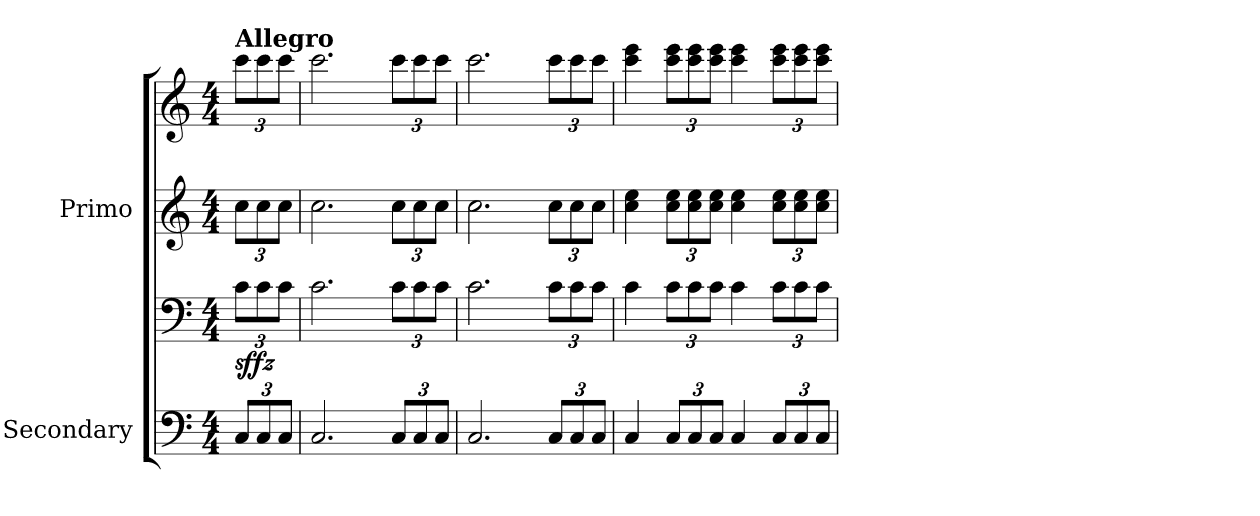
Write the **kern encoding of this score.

**kern	**kern	**dynam	**kern	**kern
*part2	*part2	*part2	*part1	*part1
*staff4	*staff3	*staff3/4	*staff2	*staff1
*I"Secondary	*	*	*I"Primo	*
*I'Sec.	*	*	*I'Prim.	*
*clefF4	*clefF4	*	*clefG2	*clefG2
*k[]	*k[]	*	*k[]	*k[]
*M4/4	*M4/4	*	*M4/4	*M4/4
*MM135	*MM135	*	*MM135	*MM135
*Xbrackettup	*Xbrackettup	*	*Xbrackettup	*Xbrackettup
=	=	=	=	=
!	!	!	!	!LO:TX:a:B:t=Allegro
!	!	!LO:DY:b	!	!
12C/L	12c\L	sffz	12cc\L	12ccc\L
12C/	12c\	.	12cc\	12ccc\
12C/J	12c\J	.	12cc\J	12ccc\J
=1	=1	=1	=1	=1
2.C/	2.c\	.	2.cc\	2.ccc\
12C/L	12c\L	.	12cc\L	12ccc\L
12C/	12c\	.	12cc\	12ccc\
12C/J	12c\J	.	12cc\J	12ccc\J
=2	=2	=2	=2	=2
2.C/	2.c\	.	2.cc\	2.ccc\
12C/L	12c\L	.	12cc\L	12ccc\L
12C/	12c\	.	12cc\	12ccc\
12C/J	12c\J	.	12cc\J	12ccc\J
=3	=3	=3	=3	=3
4C/	4c\	.	4cc\ 4ee\	4ccc\ 4eee\
12C/L	12c\L	.	12cc\ 12ee\L	12ccc\ 12eee\L
12C/	12c\	.	12cc\ 12ee\	12ccc\ 12eee\
12C/J	12c\J	.	12cc\ 12ee\J	12ccc\ 12eee\J
4C/	4c\	.	4cc\ 4ee\	4ccc\ 4eee\
12C/L	12c\L	.	12cc\ 12ee\L	12ccc\ 12eee\L
12C/	12c\	.	12cc\ 12ee\	12ccc\ 12eee\
12C/J	12c\J	.	12cc\ 12ee\J	12ccc\ 12eee\J
=	=	=	=	=
*-	*-	*-	*-	*-
